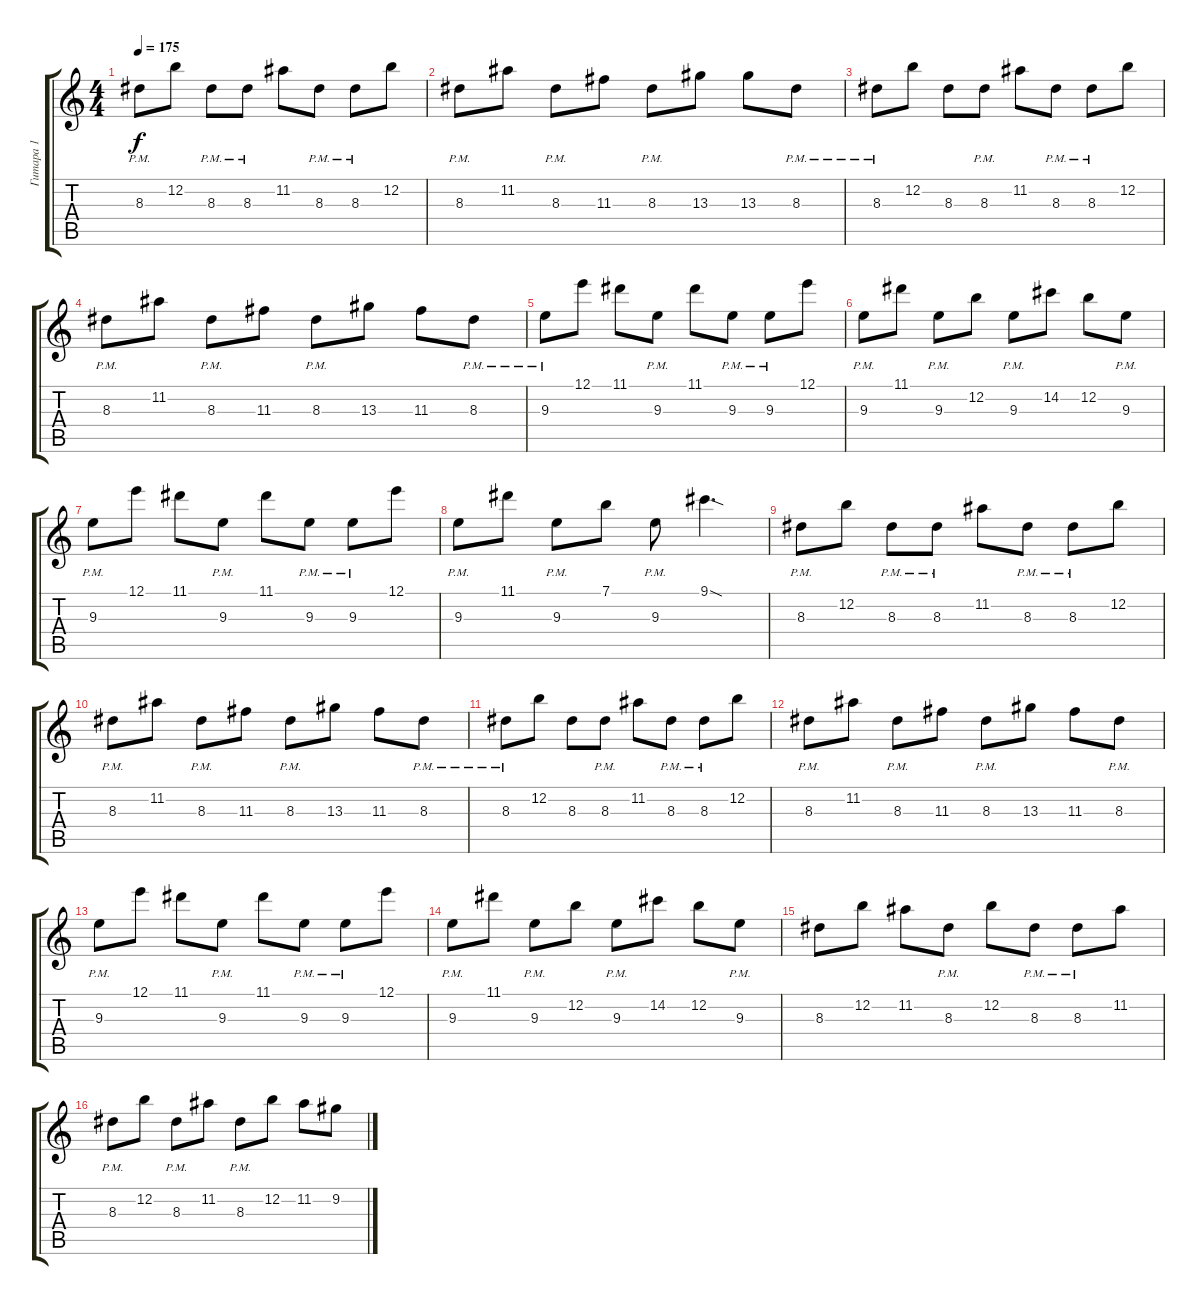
\track ("Гитара 1" "Гитара 1") {instrument distortionguitar}
\staff {score tabs}
\tuning (E4 B3 G3 D3 A2 E2) {hide}
\ts (4 4)
\tempo 175
\clef g2
\ks c
8.3{pm}.8{dy f} 12.2.8 8.3{pm}.8 8.3{pm}.8 11.2.8 8.3{pm}.8 8.3{pm}.8 12.2.8 |
8.3{pm}.8 11.2.8 8.3{pm}.8 11.3.8 8.3{pm}.8 13.3.8 13.3.8 8.3{pm}.8 |
8.3{pm}.8 12.2.8 8.3.8 8.3{pm}.8 11.2.8 8.3{pm}.8 8.3{pm}.8 12.2.8 |
8.3{pm}.8 11.2.8 8.3{pm}.8 11.3.8 8.3{pm}.8 13.3.8 11.3.8 8.3{pm}.8 |
9.3{pm}.8 12.1.8 11.1.8 9.3{pm}.8 11.1.8 9.3{pm}.8 9.3{pm}.8 12.1.8 |
9.3{pm}.8 11.1.8 9.3{pm}.8 12.2.8 9.3{pm}.8 14.2.8 12.2.8 9.3{pm}.8 |
9.3{pm}.8 12.1.8 11.1.8 9.3{pm}.8 11.1.8 9.3{pm}.8 9.3{pm}.8 12.1.8 |
9.3{pm}.8 11.1.8 9.3{pm}.8 7.1.8 9.3{pm}.8 9.1{sod}.4{d} |
8.3{pm}.8 12.2.8 8.3{pm}.8 8.3{pm}.8 11.2.8 8.3{pm}.8 8.3{pm}.8 12.2.8 |
8.3{pm}.8 11.2.8 8.3{pm}.8 11.3.8 8.3{pm}.8 13.3.8 11.3.8 8.3{pm}.8 |
8.3{pm}.8 12.2.8 8.3.8 8.3{pm}.8 11.2.8 8.3{pm}.8 8.3{pm}.8 12.2.8 |
8.3{pm}.8 11.2.8 8.3{pm}.8 11.3.8 8.3{pm}.8 13.3.8 11.3.8 8.3{pm}.8 |
9.3{pm}.8 12.1.8 11.1.8 9.3{pm}.8 11.1.8 9.3{pm}.8 9.3{pm}.8 12.1.8 |
9.3{pm}.8 11.1.8 9.3{pm}.8 12.2.8 9.3{pm}.8 14.2.8 12.2.8 9.3{pm}.8 |
8.3.8 12.2.8 11.2.8 8.3{pm}.8 12.2.8 8.3{pm}.8 8.3{pm}.8 11.2.8 |
8.3{pm}.8 12.2.8 8.3{pm}.8 11.2.8 8.3{pm}.8 12.2.8 11.2.8 9.2.8
